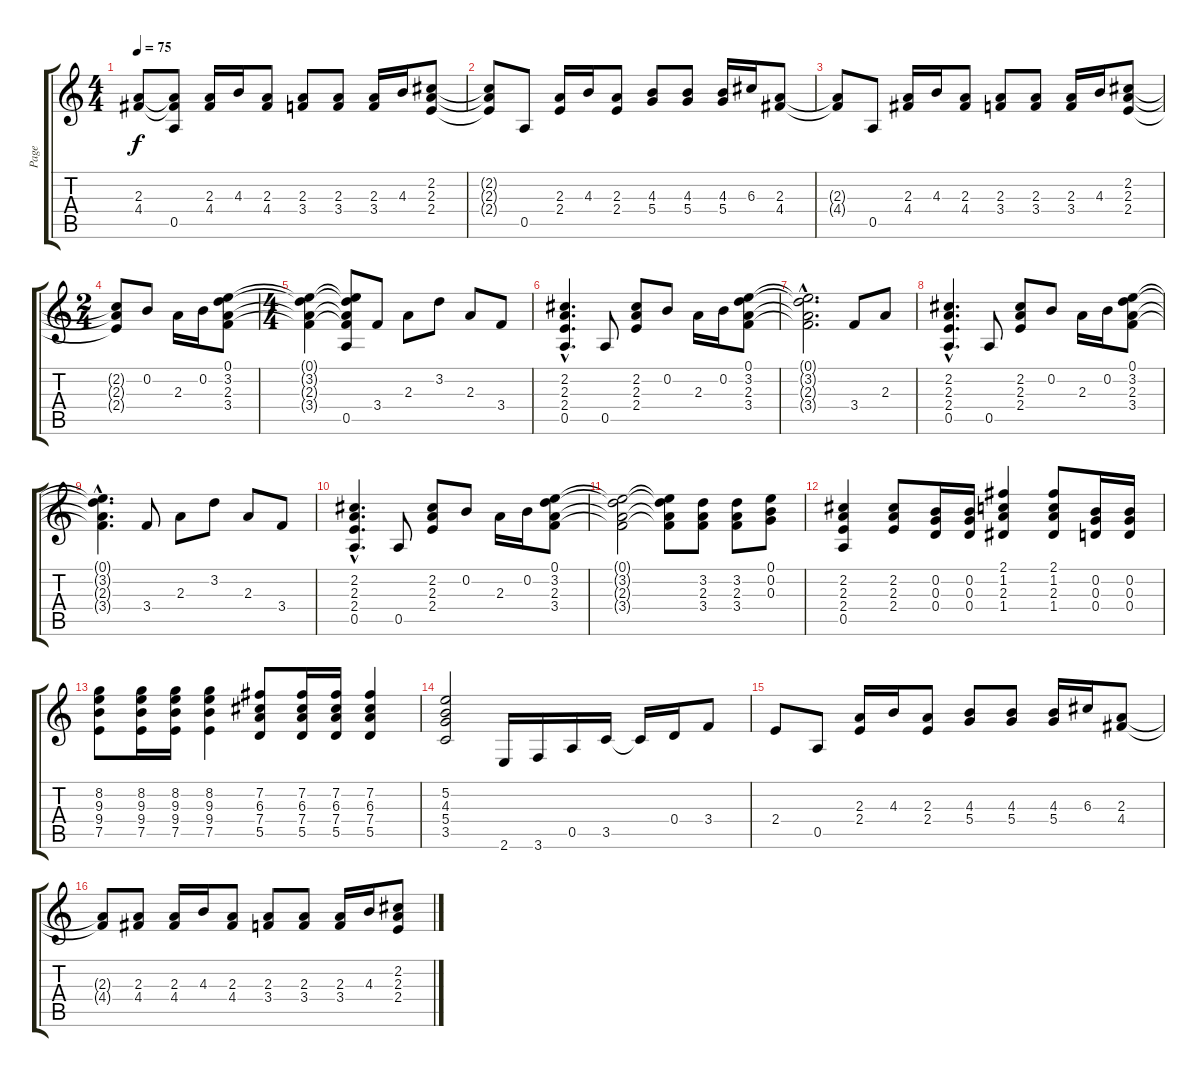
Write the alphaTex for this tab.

\track ("Page" "Page") {instrument electricguitarjazz}
\staff {score tabs}
\tuning (E4 B3 G3 D3 A2 D2) {hide}
\ts (4 4)
\tempo 75
\clef g2
\ks c
(2.3{t} 4.4{t}).8{dy f} (2.3{t} 4.4{t} 0.5).8 (2.3 4.4).16 4.3.16 (2.3 4.4).8 (2.3 3.4).8 (2.3 3.4).8 (2.3 3.4).16 4.3.16 (2.2 2.3 2.4).8 |
(2.2{t} 2.3{t} 2.4{t}).8 0.5.8 (2.3 2.4).16 4.3.16 (2.3 2.4).8 (4.3 5.4).8 (4.3 5.4).8 (4.3 5.4).16 6.3.16 (2.3 4.4).8 |
(2.3{t} 4.4{t}).8 0.5.8 (2.3 4.4).16 4.3.16 (2.3 4.4).8 (2.3 3.4).8 (2.3 3.4).8 (2.3 3.4).16 4.3.16 (2.2 2.3 2.4).8 |
\ts (2 4)
(2.2{t} 2.3{t} 2.4{t}).8 0.2.8 2.3.16 0.2.16 (0.1 3.2 2.3 3.4).8 |
\ts (4 4)
(0.1{t} 3.2{t} 2.3{t} 3.4{t}).4 (0.1{t} 3.2{t} 2.3{t} 3.4{t} 0.5).8 3.4.8 2.3.8 3.2.8 2.3.8 3.4.8 |
(2.2{hac} 2.3{hac} 2.4{hac} 0.5{hac}).4{d} 0.5.8 (2.2 2.3 2.4).8 0.2.8 2.3.16 0.2.16 (0.1 3.2 2.3 3.4).8 |
(0.1{hac t} 3.2{hac t} 2.3{hac t} 3.4{hac t}).2{d} 3.4.8 2.3.8 |
(2.2{hac} 2.3{hac} 2.4{hac} 0.5{hac}).4{d} 0.5.8 (2.2 2.3 2.4).8 0.2.8 2.3.16 0.2.16 (0.1 3.2 2.3 3.4).8 |
(0.1{hac t} 3.2{hac t} 2.3{hac t} 3.4{hac t}).4{d} 3.4.8 2.3.8 3.2.8 2.3.8 3.4.8 |
(2.2{hac} 2.3{hac} 2.4{hac} 0.5{hac}).4{d} 0.5.8 (2.2 2.3 2.4).8 0.2.8 2.3.16 0.2.16 (0.1 3.2 2.3 3.4).8 |
(0.1{t} 3.2{t} 2.3{t} 3.4{t}).2 (0.1{t} 3.2{t} 2.3{t} 3.4{t}).8 (3.2 2.3 3.4).8 (3.2 2.3 3.4).8 (0.1 0.2 0.3).8 |
(2.2 2.3 2.4 0.5).4 (2.2 2.3 2.4).8 (0.2 0.3 0.4).16 (0.2 0.3 0.4).16 (2.1 1.2 2.3 1.4).4 (2.1 1.2 2.3 1.4).8 (0.2 0.3 0.4).16 (0.2 0.3 0.4).16 |
(8.2 9.3 9.4 7.5).8 (8.2 9.3 9.4 7.5).16 (8.2 9.3 9.4 7.5).16 (8.2 9.3 9.4 7.5).4 (7.2 6.3 7.4 5.5).8 (7.2 6.3 7.4 5.5).16 (7.2 6.3 7.4 5.5).16 (7.2 6.3 7.4 5.5).4 |
(5.2 4.3 5.4 3.5).2 2.6.16 3.6.16 0.5.16 3.5.16 3.5{t}.16 0.4.16 3.4.8 |
2.4.8 0.5.8 (2.3 2.4).16 4.3.16 (2.3 2.4).8 (4.3 5.4).8 (4.3 5.4).8 (4.3 5.4).16 6.3.16 (2.3 4.4).8 |
(2.3{t} 4.4{t}).8 (2.3 4.4).8 (2.3 4.4).16 4.3.16 (2.3 4.4).8 (2.3 3.4).8 (2.3 3.4).8 (2.3 3.4).16 4.3.16 (2.2 2.3 2.4).8
